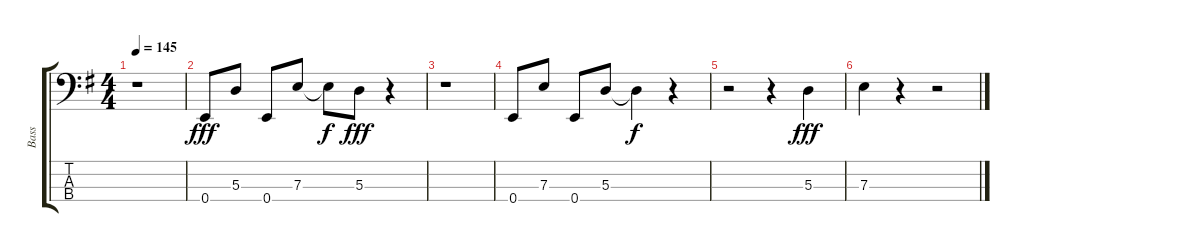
\track ("Bass" "Bass") {instrument electricbassfinger}
\staff {score tabs}
\tuning (G2 D2 A1 E1) {hide}
\ts (4 4)
\tempo 145
\clef f4
\ks g
r.1{dy fff} |
0.4.8 5.3.8 0.4.8 7.3.8 7.3{t}.8{dy f} 5.3.8{dy fff} r.4 |
r.1 |
0.4.8 7.3.8 0.4.8 5.3.8 5.3{t}.4{dy f} r.4 |
r.2 r.4 5.3.4{dy fff} |
7.3.4 r.4 r.2
